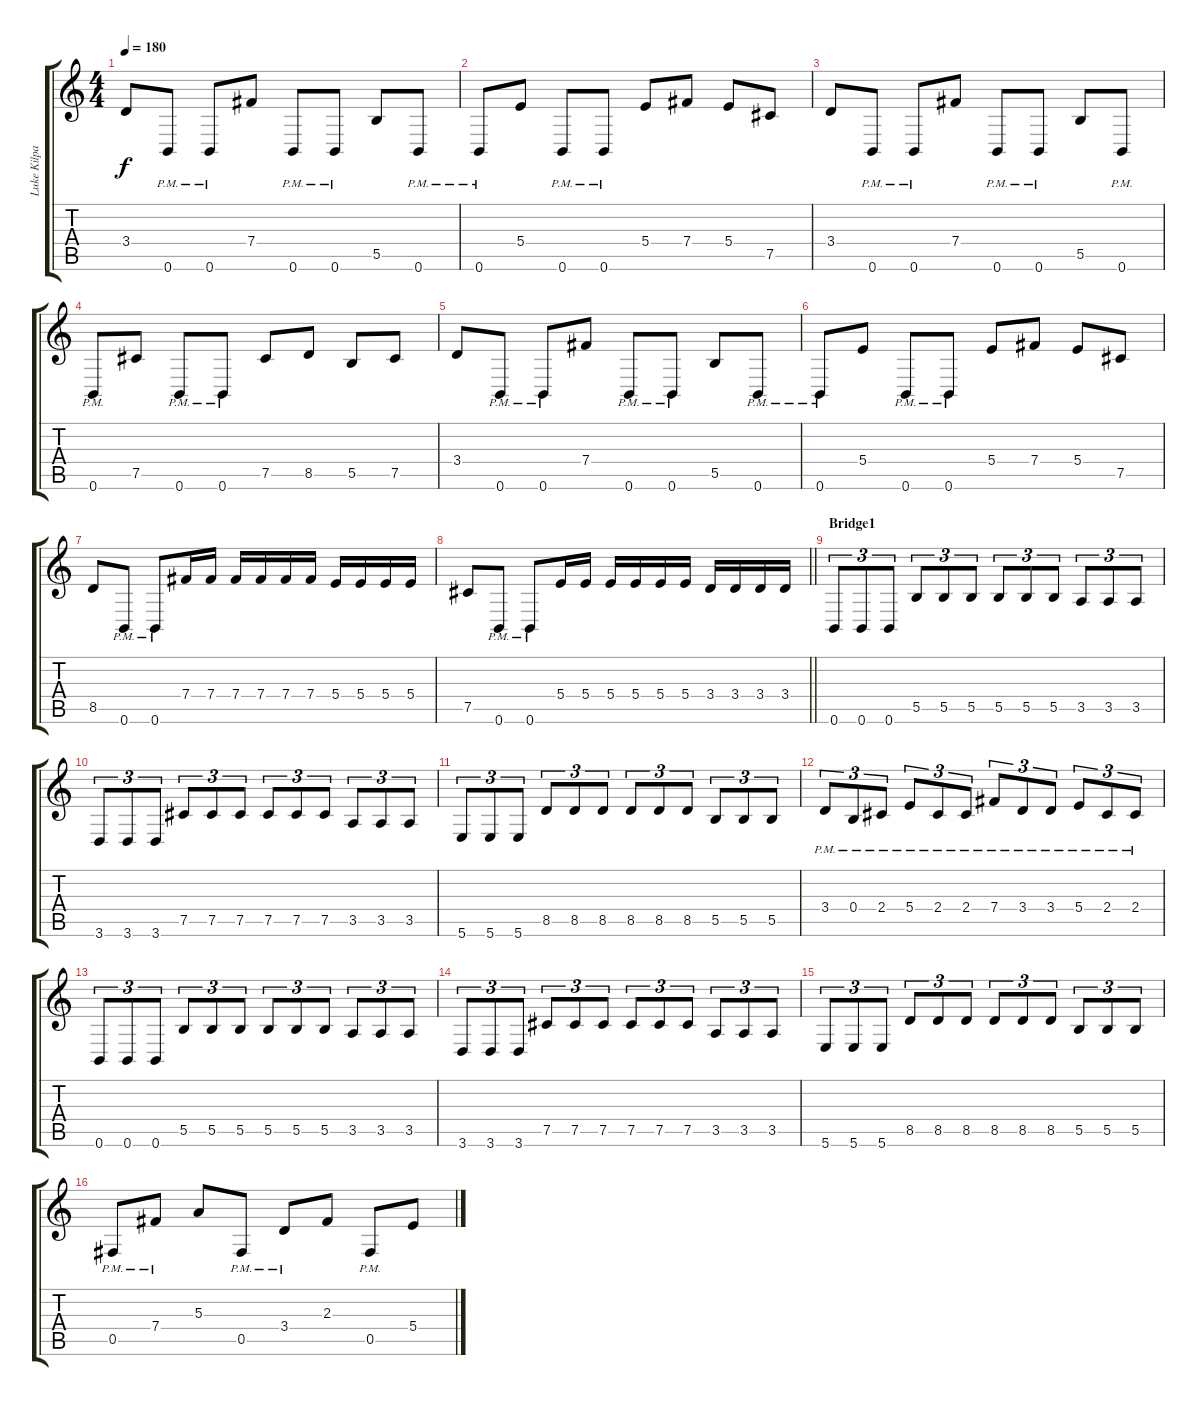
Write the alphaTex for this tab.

\track ("Luke Kilpatrick" "Luke Kilpa") {instrument distortionguitar}
\staff {score tabs}
\tuning (Db4 Ab3 E3 B2 Gb2 B1) {hide}
\ts (4 4)
\tempo 180
\clef g2
\ks c
3.4.8{dy f} 0.6{pm}.8 0.6{pm}.8 7.4.8 0.6{pm}.8 0.6{pm}.8 5.5.8 0.6{pm}.8 |
0.6{pm}.8 5.4.8 0.6{pm}.8 0.6{pm}.8 5.4.8 7.4.8 5.4.8 7.5.8 |
3.4.8 0.6{pm}.8 0.6{pm}.8 7.4.8 0.6{pm}.8 0.6{pm}.8 5.5.8 0.6{pm}.8 |
0.6{pm}.8 7.5.8 0.6{pm}.8 0.6{pm}.8 7.5.8 8.5.8 5.5.8 7.5.8 |
3.4.8 0.6{pm}.8 0.6{pm}.8 7.4.8 0.6{pm}.8 0.6{pm}.8 5.5.8 0.6{pm}.8 |
0.6{pm}.8 5.4.8 0.6{pm}.8 0.6{pm}.8 5.4.8 7.4.8 5.4.8 7.5.8 |
8.5.8 0.6{pm}.8 0.6{pm}.8 7.4.16 7.4.16 7.4.16 7.4.16 7.4.16 7.4.16 5.4.16 5.4.16 5.4.16 5.4.16 |
\barLineRight lightlight
7.5.8 0.6{pm}.8 0.6{pm}.8 5.4.16 5.4.16 5.4.16 5.4.16 5.4.16 5.4.16 3.4.16 3.4.16 3.4.16 3.4.16 |
\section ("" "Bridge1")
0.6.8{tu (3 2)} 0.6.8{tu (3 2)} 0.6.8{tu (3 2)} 5.5.8{tu (3 2)} 5.5.8{tu (3 2)} 5.5.8{tu (3 2)} 5.5.8{tu (3 2)} 5.5.8{tu (3 2)} 5.5.8{tu (3 2)} 3.5.8{tu (3 2)} 3.5.8{tu (3 2)} 3.5.8{tu (3 2)} |
3.6.8{tu (3 2)} 3.6.8{tu (3 2)} 3.6.8{tu (3 2)} 7.5.8{tu (3 2)} 7.5.8{tu (3 2)} 7.5.8{tu (3 2)} 7.5.8{tu (3 2)} 7.5.8{tu (3 2)} 7.5.8{tu (3 2)} 3.5.8{tu (3 2)} 3.5.8{tu (3 2)} 3.5.8{tu (3 2)} |
5.6.8{tu (3 2)} 5.6.8{tu (3 2)} 5.6.8{tu (3 2)} 8.5.8{tu (3 2)} 8.5.8{tu (3 2)} 8.5.8{tu (3 2)} 8.5.8{tu (3 2)} 8.5.8{tu (3 2)} 8.5.8{tu (3 2)} 5.5.8{tu (3 2)} 5.5.8{tu (3 2)} 5.5.8{tu (3 2)} |
3.4{pm}.8{tu (3 2)} 0.4{pm}.8{tu (3 2)} 2.4{pm}.8{tu (3 2)} 5.4{pm}.8{tu (3 2)} 2.4{pm}.8{tu (3 2)} 2.4{pm}.8{tu (3 2)} 7.4{pm}.8{tu (3 2)} 3.4{pm}.8{tu (3 2)} 3.4{pm}.8{tu (3 2)} 5.4{pm}.8{tu (3 2)} 2.4{pm}.8{tu (3 2)} 2.4{pm}.8{tu (3 2)} |
0.6.8{tu (3 2)} 0.6.8{tu (3 2)} 0.6.8{tu (3 2)} 5.5.8{tu (3 2)} 5.5.8{tu (3 2)} 5.5.8{tu (3 2)} 5.5.8{tu (3 2)} 5.5.8{tu (3 2)} 5.5.8{tu (3 2)} 3.5.8{tu (3 2)} 3.5.8{tu (3 2)} 3.5.8{tu (3 2)} |
3.6.8{tu (3 2)} 3.6.8{tu (3 2)} 3.6.8{tu (3 2)} 7.5.8{tu (3 2)} 7.5.8{tu (3 2)} 7.5.8{tu (3 2)} 7.5.8{tu (3 2)} 7.5.8{tu (3 2)} 7.5.8{tu (3 2)} 3.5.8{tu (3 2)} 3.5.8{tu (3 2)} 3.5.8{tu (3 2)} |
5.6.8{tu (3 2)} 5.6.8{tu (3 2)} 5.6.8{tu (3 2)} 8.5.8{tu (3 2)} 8.5.8{tu (3 2)} 8.5.8{tu (3 2)} 8.5.8{tu (3 2)} 8.5.8{tu (3 2)} 8.5.8{tu (3 2)} 5.5.8{tu (3 2)} 5.5.8{tu (3 2)} 5.5.8{tu (3 2)} |
0.5{pm}.8 7.4{pm}.8 5.3.8 0.5{pm}.8 3.4{pm}.8 2.3.8 0.5{pm}.8 5.4.8
